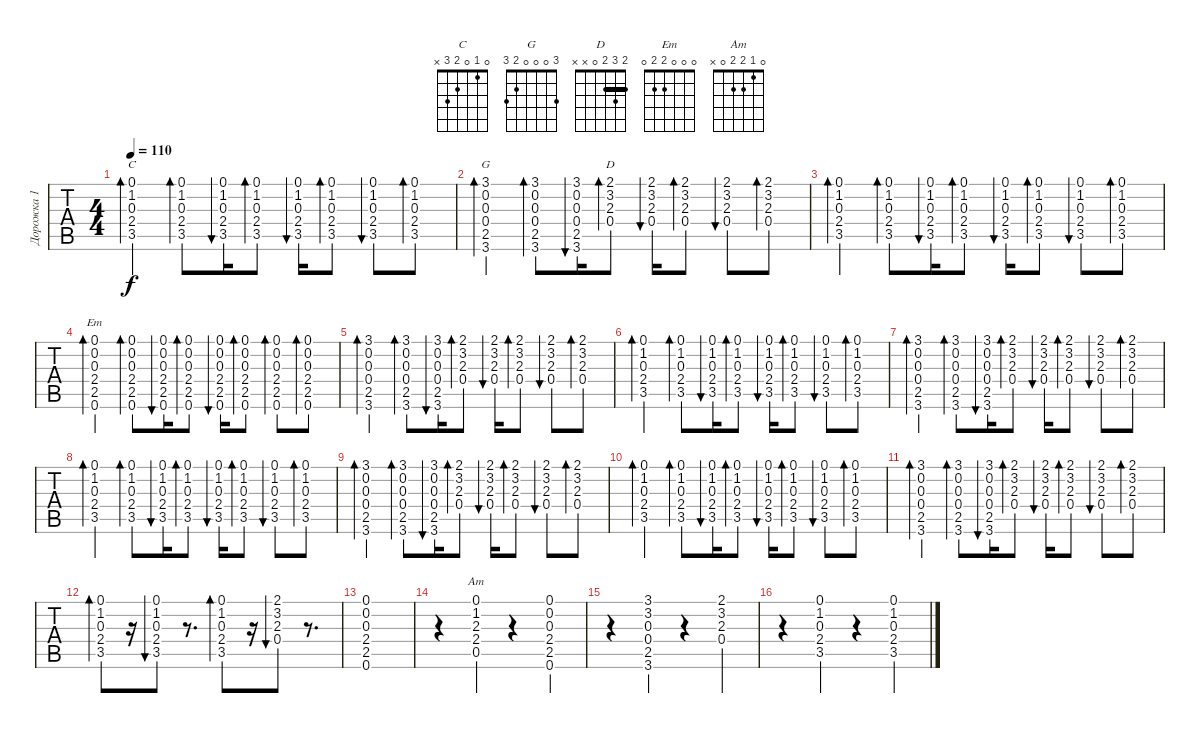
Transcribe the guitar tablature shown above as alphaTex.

\track ("Дорожка 1" "Дорожка 1") {instrument acousticguitarsteel}
\staff {tabs}
\tuning (E4 B3 G3 D3 A2 E2) {hide}
\chord ("C" 0 1 0 2 3 x)
\chord ("G" 3 0 0 0 2 3)
\chord ("D" 2 3 2 0 x x) {barre 2}
\chord ("Em" 0 0 0 2 2 0)
\chord ("Am" 0 1 2 2 0 x)
\ts (4 4)
\tempo 110
\clef g2
\ks c
(0.1 1.2 0.3 2.4 3.5).4{bd 30 ch "C" dy f} (0.1 1.2 0.3 2.4 3.5).8{bd 30} (0.1 1.2 0.3 2.4 3.5).16{bu 30} (0.1 1.2 0.3 2.4 3.5).8{bd 30} (0.1 1.2 0.3 2.4 3.5).16{bu 30} (0.1 1.2 0.3 2.4 3.5).8{bd 30} (0.1 1.2 0.3 2.4 3.5).8{bu 30} (0.1 1.2 0.3 2.4 3.5).8{bd 30} |
(3.1 0.2 0.3 0.4 2.5 3.6).4{bd 30 ch "G"} (3.1 0.2 0.3 0.4 2.5 3.6).8{bd 30} (3.1 0.2 0.3 0.4 2.5 3.6).16{bu 60} (2.1 3.2 2.3 0.4).8{bd 60 ch "D"} (2.1 3.2 2.3 0.4).16{bu 30} (2.1 3.2 2.3 0.4).8{bd 30} (2.1 3.2 2.3 0.4).8{bu 30} (2.1 3.2 2.3 0.4).8{bd 30} |
(0.1 1.2 0.3 2.4 3.5).4{bd 30} (0.1 1.2 0.3 2.4 3.5).8{bd 30} (0.1 1.2 0.3 2.4 3.5).16{bu 30} (0.1 1.2 0.3 2.4 3.5).8{bd 30} (0.1 1.2 0.3 2.4 3.5).16{bu 30} (0.1 1.2 0.3 2.4 3.5).8{bd 30} (0.1 1.2 0.3 2.4 3.5).8{bu 30} (0.1 1.2 0.3 2.4 3.5).8{bd 30} |
(0.1 0.2 0.3 2.4 2.5 0.6).4{bd 30 ch "Em"} (0.1 0.2 0.3 2.4 2.5 0.6).8{bd 30} (0.1 0.2 0.3 2.4 2.5 0.6).16{bu 30} (0.1 0.2 0.3 2.4 2.5 0.6).8{bd 30} (0.1 0.2 0.3 2.4 2.5 0.6).16{bu 30} (0.1 0.2 0.3 2.4 2.5 0.6).8{bd 30} (0.1 0.2 0.3 2.4 2.5 0.6).8{bd 30} (0.1 0.2 0.3 2.4 2.5 0.6).8{bd 30} |
(3.1 0.2 0.3 0.4 2.5 3.6).4{bd 30} (3.1 0.2 0.3 0.4 2.5 3.6).8{bd 30} (3.1 0.2 0.3 0.4 2.5 3.6).16{bu 60} (2.1 3.2 2.3 0.4).8{bd 60} (2.1 3.2 2.3 0.4).16{bu 30} (2.1 3.2 2.3 0.4).8{bd 30} (2.1 3.2 2.3 0.4).8{bu 30} (2.1 3.2 2.3 0.4).8{bd 30} |
(0.1 1.2 0.3 2.4 3.5).4{bd 30} (0.1 1.2 0.3 2.4 3.5).8{bd 30} (0.1 1.2 0.3 2.4 3.5).16{bu 30} (0.1 1.2 0.3 2.4 3.5).8{bd 30} (0.1 1.2 0.3 2.4 3.5).16{bu 30} (0.1 1.2 0.3 2.4 3.5).8{bd 30} (0.1 1.2 0.3 2.4 3.5).8{bu 30} (0.1 1.2 0.3 2.4 3.5).8{bd 30} |
(3.1 0.2 0.3 0.4 2.5 3.6).4{bd 30} (3.1 0.2 0.3 0.4 2.5 3.6).8{bd 30} (3.1 0.2 0.3 0.4 2.5 3.6).16{bu 60} (2.1 3.2 2.3 0.4).8{bd 60} (2.1 3.2 2.3 0.4).16{bu 30} (2.1 3.2 2.3 0.4).8{bd 30} (2.1 3.2 2.3 0.4).8{bu 30} (2.1 3.2 2.3 0.4).8{bd 30} |
(0.1 1.2 0.3 2.4 3.5).4{bd 30} (0.1 1.2 0.3 2.4 3.5).8{bd 30} (0.1 1.2 0.3 2.4 3.5).16{bu 30} (0.1 1.2 0.3 2.4 3.5).8{bd 30} (0.1 1.2 0.3 2.4 3.5).16{bu 30} (0.1 1.2 0.3 2.4 3.5).8{bd 30} (0.1 1.2 0.3 2.4 3.5).8{bu 30} (0.1 1.2 0.3 2.4 3.5).8{bd 30} |
(3.1 0.2 0.3 0.4 2.5 3.6).4{bd 30} (3.1 0.2 0.3 0.4 2.5 3.6).8{bd 30} (3.1 0.2 0.3 0.4 2.5 3.6).16{bu 60} (2.1 3.2 2.3 0.4).8{bd 60} (2.1 3.2 2.3 0.4).16{bu 30} (2.1 3.2 2.3 0.4).8{bd 30} (2.1 3.2 2.3 0.4).8{bu 30} (2.1 3.2 2.3 0.4).8{bd 30} |
(0.1 1.2 0.3 2.4 3.5).4{bd 30} (0.1 1.2 0.3 2.4 3.5).8{bd 30} (0.1 1.2 0.3 2.4 3.5).16{bu 30} (0.1 1.2 0.3 2.4 3.5).8{bd 30} (0.1 1.2 0.3 2.4 3.5).16{bu 30} (0.1 1.2 0.3 2.4 3.5).8{bd 30} (0.1 1.2 0.3 2.4 3.5).8{bu 30} (0.1 1.2 0.3 2.4 3.5).8{bd 30} |
(3.1 0.2 0.3 0.4 2.5 3.6).4{bd 30} (3.1 0.2 0.3 0.4 2.5 3.6).8{bd 30} (3.1 0.2 0.3 0.4 2.5 3.6).16{bu 60} (2.1 3.2 2.3 0.4).8{bd 60} (2.1 3.2 2.3 0.4).16{bu 30} (2.1 3.2 2.3 0.4).8{bd 30} (2.1 3.2 2.3 0.4).8{bu 30} (2.1 3.2 2.3 0.4).8{bd 30} |
(0.1 1.2 0.3 2.4 3.5).8{bd 30} r.16 (0.1 1.2 0.3 2.4 3.5).8{bu 30} r.8{d} (0.1 1.2 0.3 2.4 3.5).8{bd 30} r.16 (2.1 3.2 2.3 0.4).8{bu 30} r.8{d} |
(0.1 0.2 0.3 2.4 2.5 0.6).1 |
r.4 (0.1 1.2 2.3 2.4 0.5).4{ch "Am"} r.4 (0.1 0.2 0.3 2.4 2.5 0.6).4 |
r.4 (3.1 3.2 0.3 0.4 2.5 3.6).4 r.4 (2.1 3.2 2.3 0.4).4 |
r.4 (0.1 1.2 0.3 2.4 3.5).4 r.4 (0.1 1.2 0.3 2.4 3.5).4
